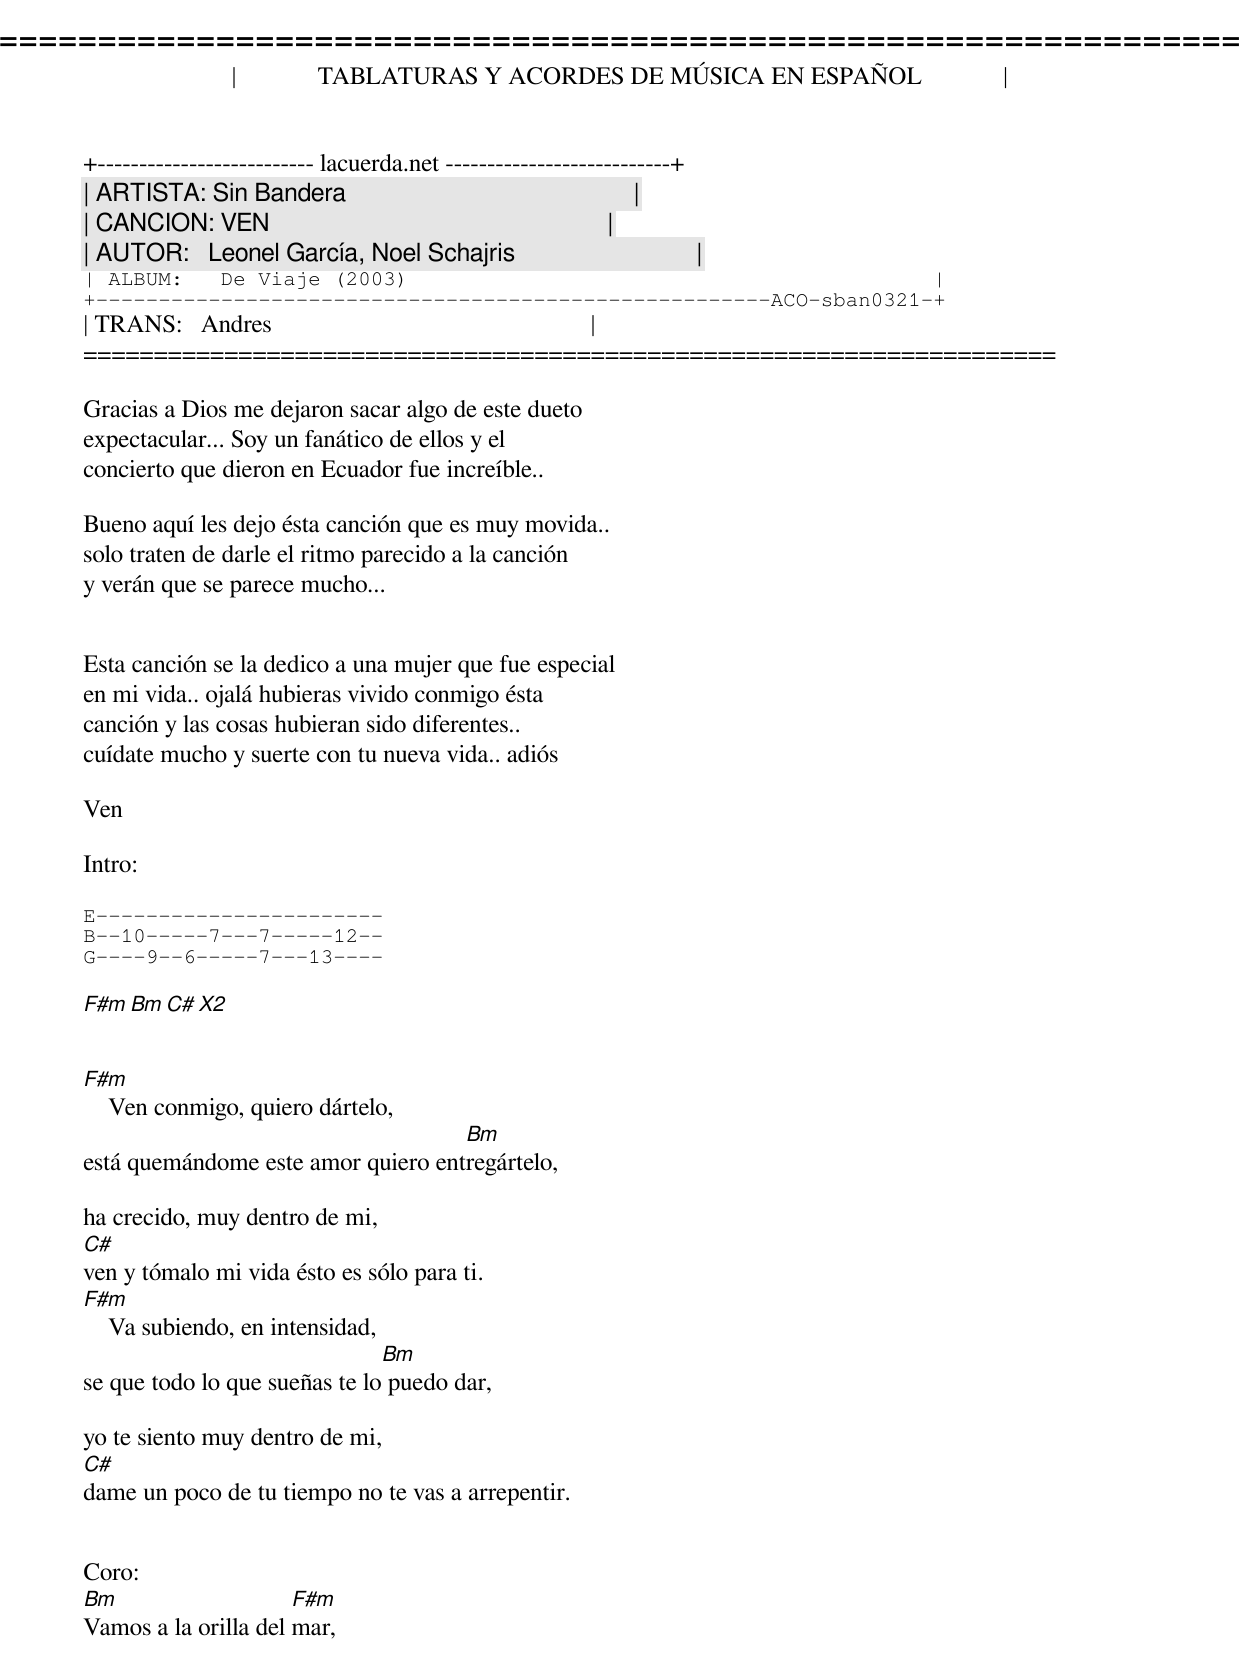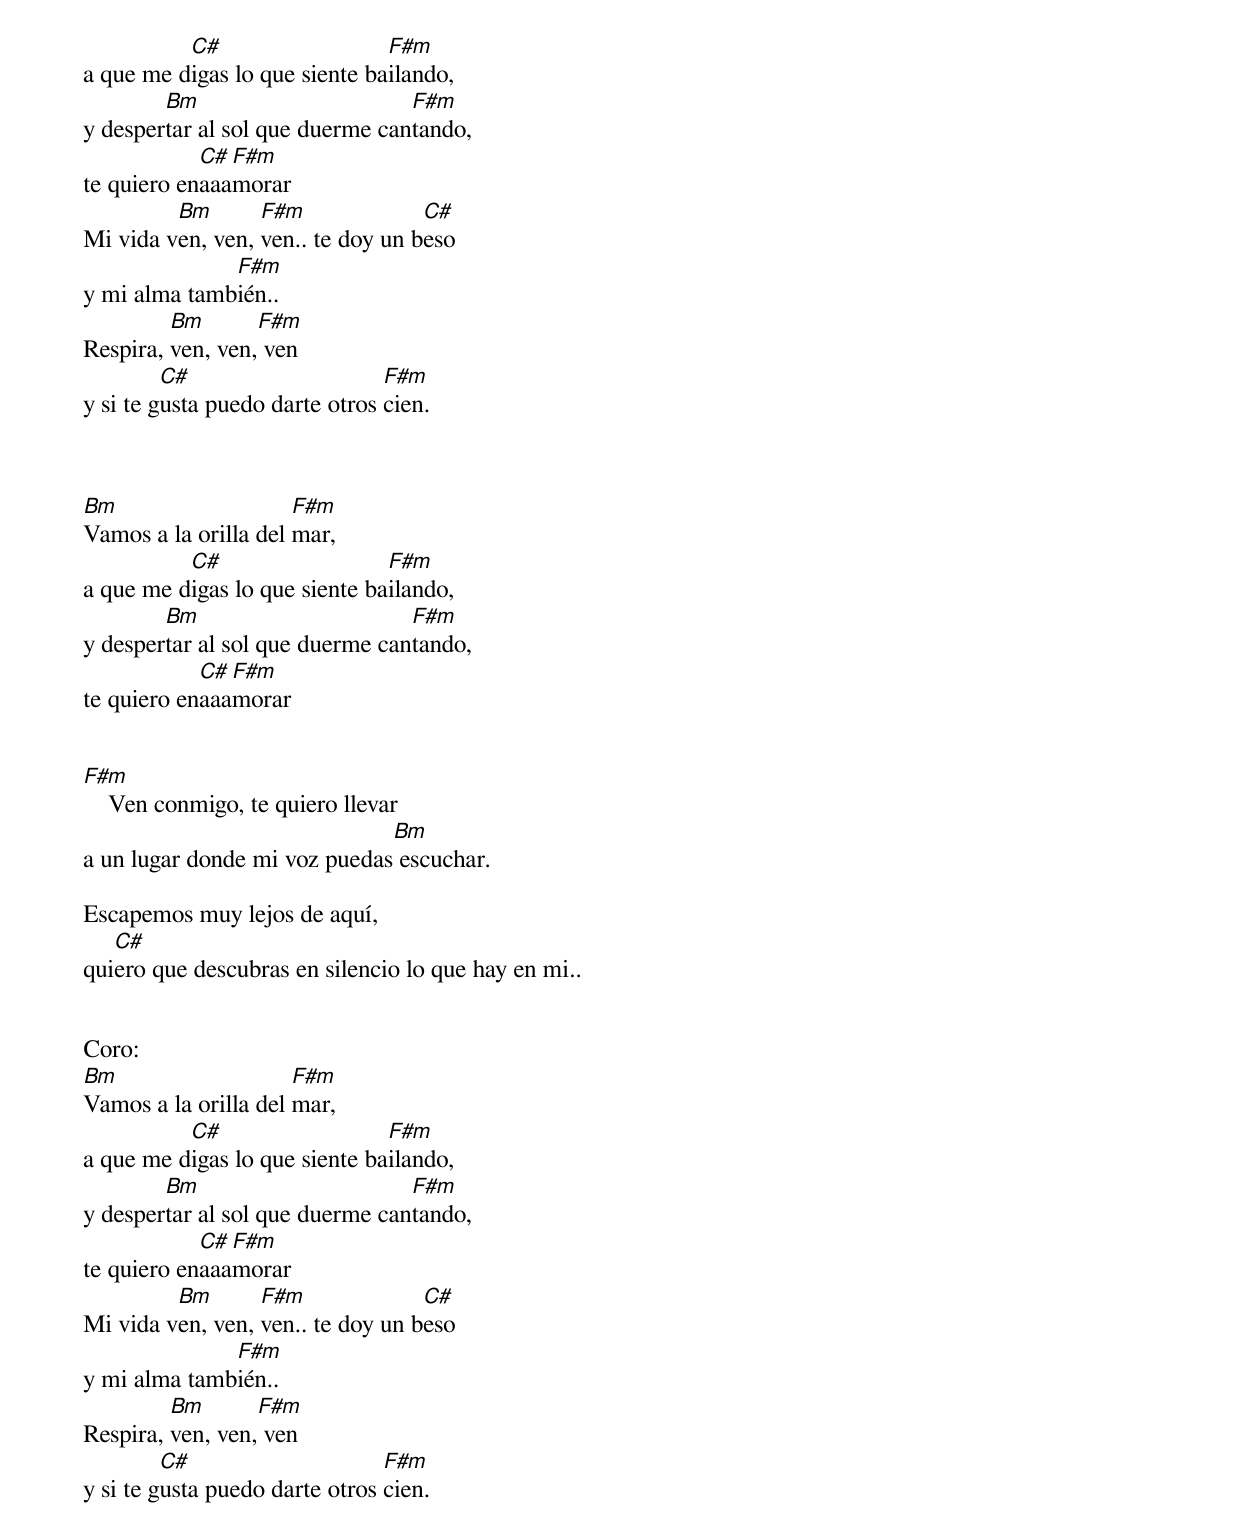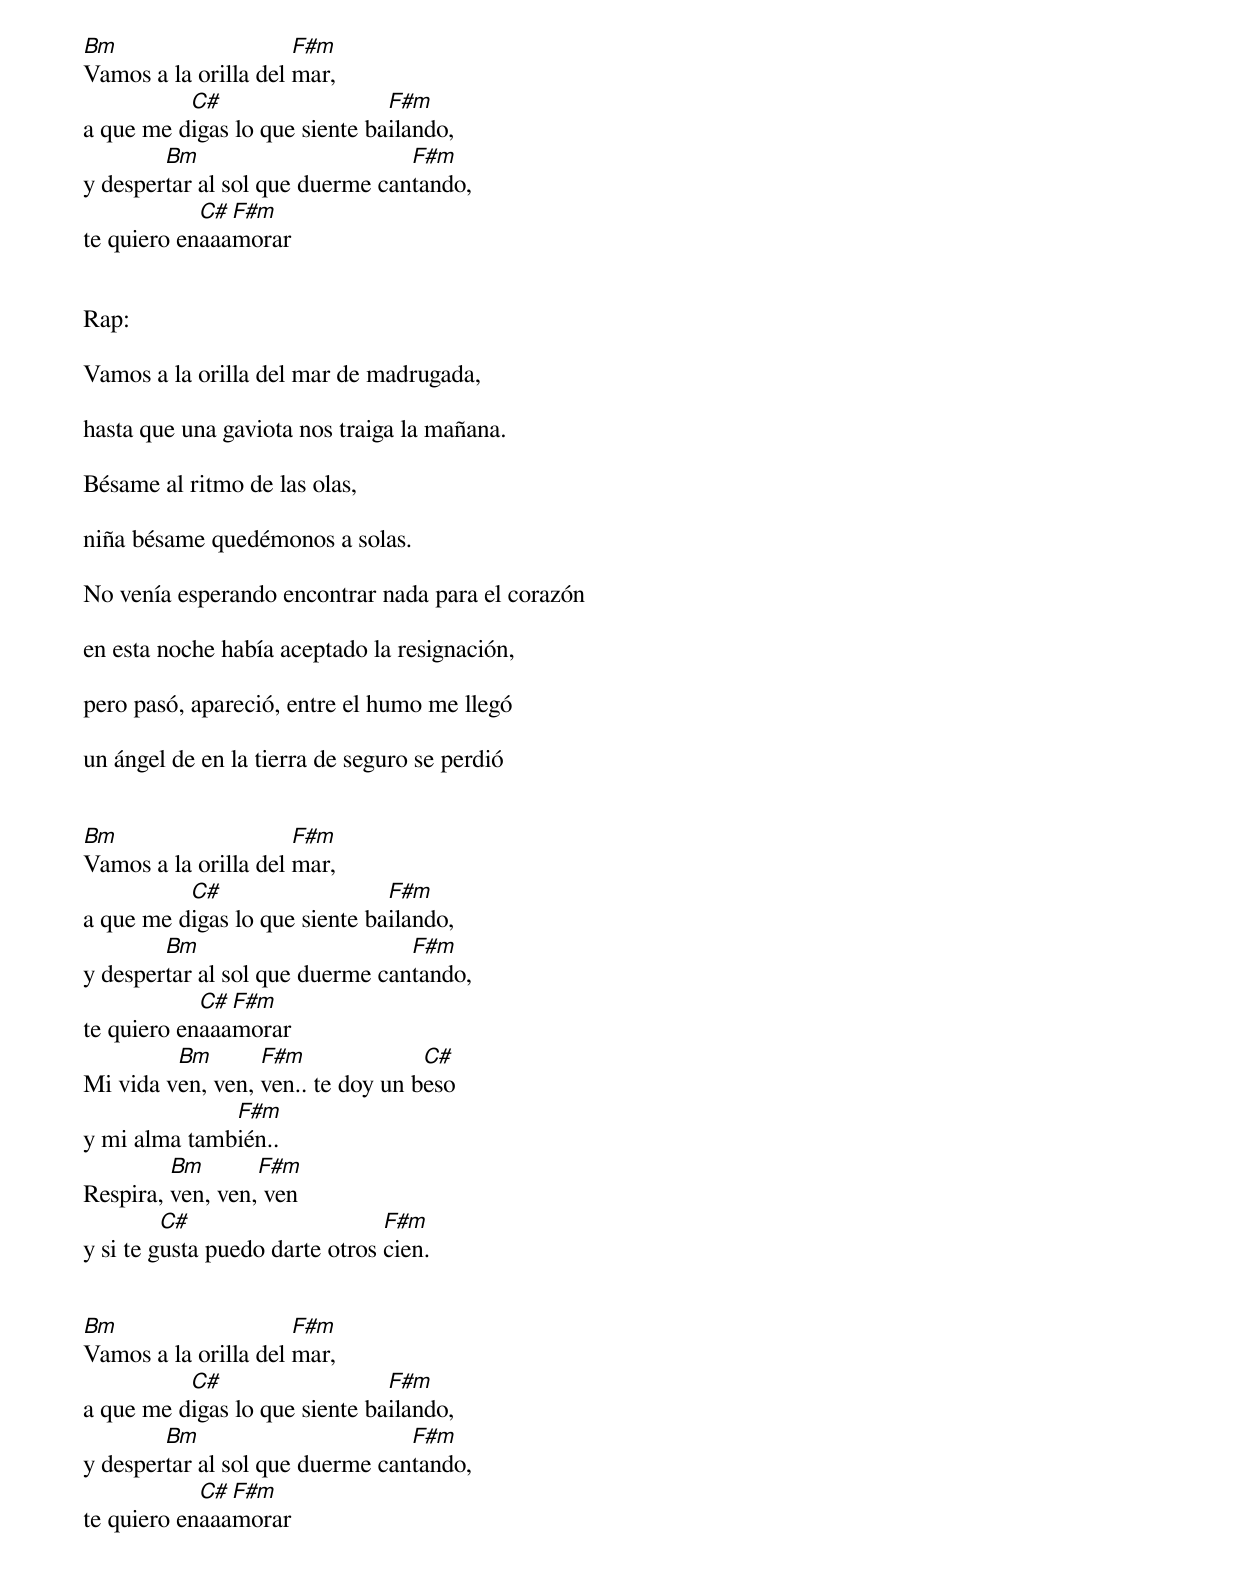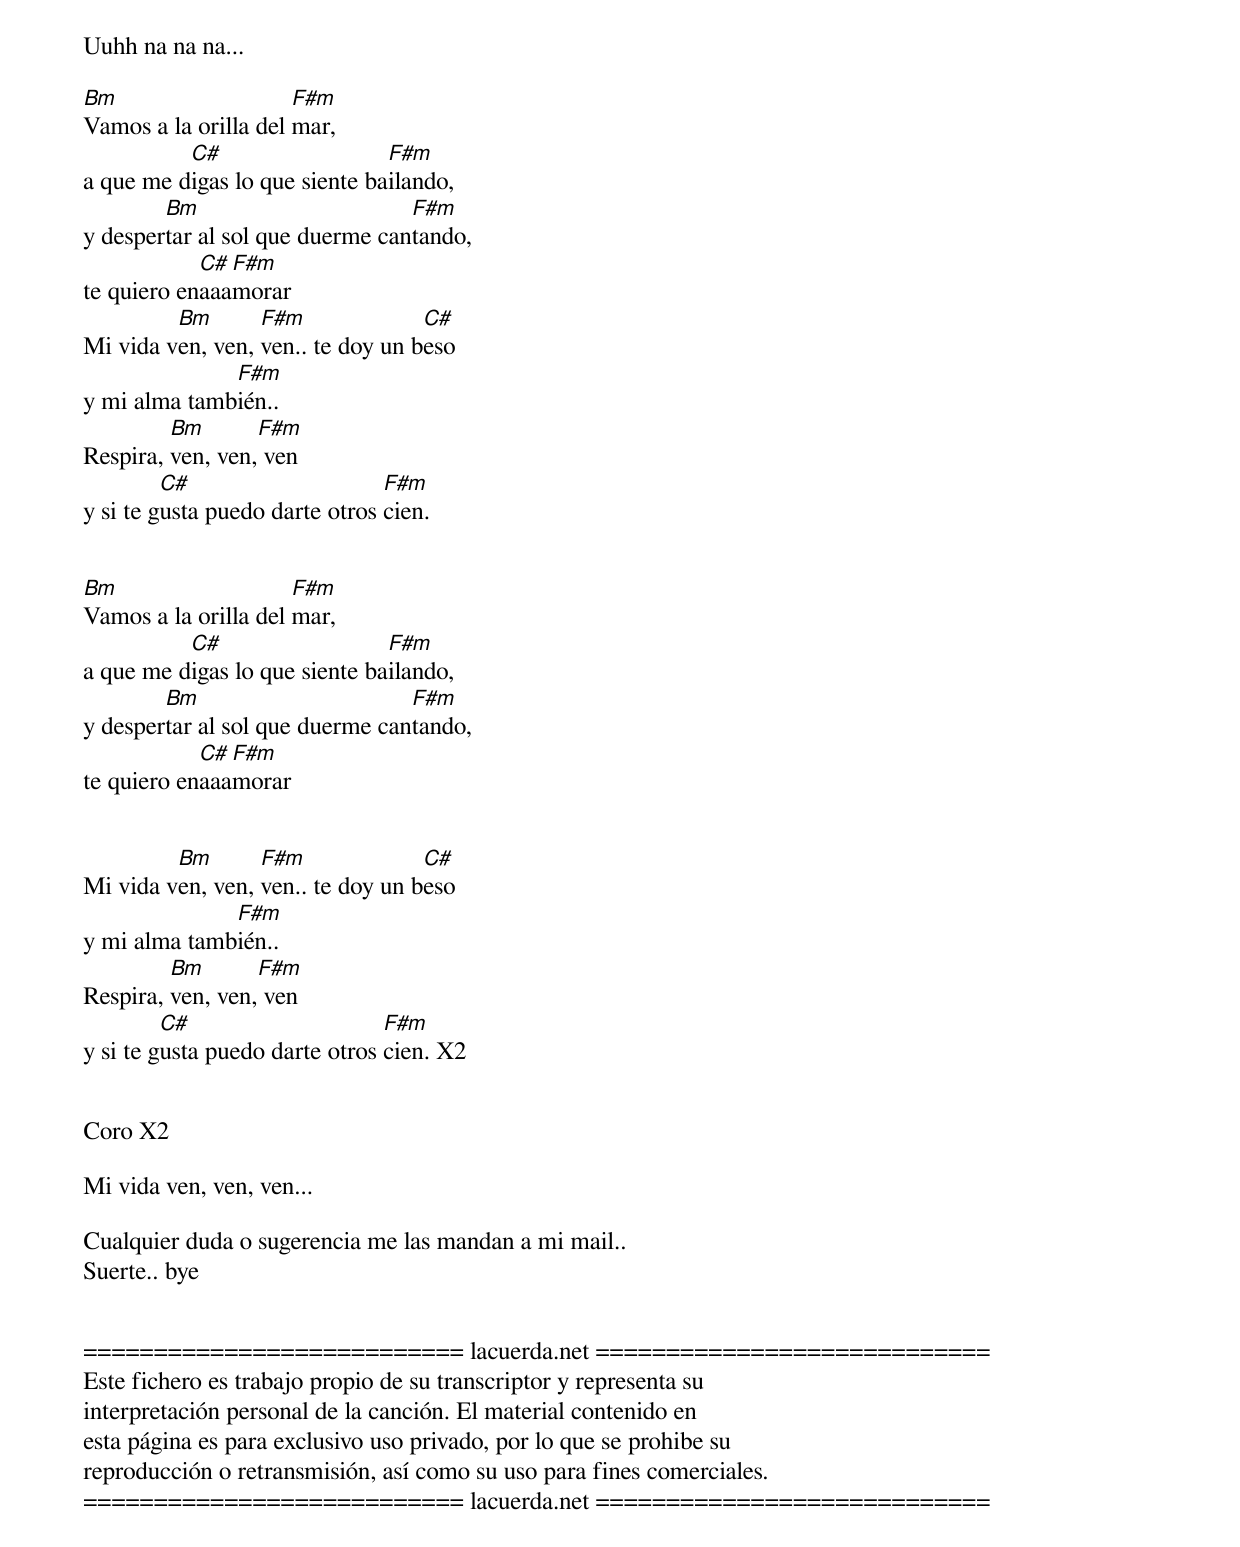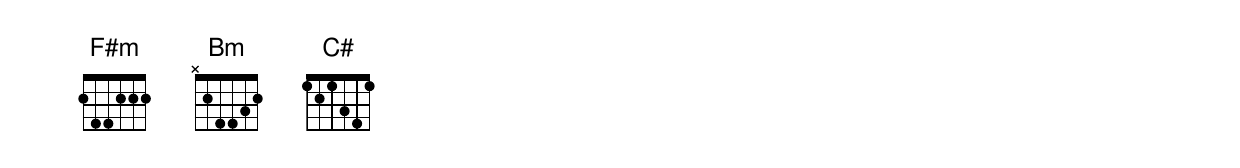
=====================================================================
|             TABLATURAS Y ACORDES DE MÚSICA EN ESPAÑOL             |
+-------------------------- lacuerda.net ---------------------------+
| ARTISTA: Sin Bandera                                              |
| CANCION: VEN                                                      |
| AUTOR:   Leonel García, Noel Schajris                             |
| ALBUM:   De Viaje (2003)                                          |
+------------------------------------------------------ACO-sban0321-+
| TRANS:   Andres                                                   |
=====================================================================

Gracias a Dios me dejaron sacar algo de este dueto
expectacular... Soy un fanático de ellos y el
concierto que dieron en Ecuador fue increíble..

Bueno aquí les dejo ésta canción que es muy movida..
solo traten de darle el ritmo parecido a la canción
y verán que se parece mucho...


Esta canción se la dedico a una mujer que fue especial
en mi vida.. ojalá hubieras vivido conmigo ésta
canción y las cosas hubieran sido diferentes..
cuídate mucho y suerte con tu nueva vida.. adiós

Ven
C#: 121341

Intro:

E-----------------------
B--10-----7---7-----12--
G----9--6-----7---13----

F#m Bm C# X2


F#m
    Ven conmigo, quiero dártelo,
                                    Bm
está quemándome este amor quiero entregártelo,

ha crecido, muy dentro de mi,
C#
ven y tómalo mi vida ésto es sólo para ti.
F#m
    Va subiendo, en intensidad,
                               Bm
se que todo lo que sueñas te lo puedo dar,

yo te siento muy dentro de mi,
C#
dame un poco de tu tiempo no te vas a arrepentir.


Coro:
Bm                    F#m
Vamos a la orilla del mar,
          C#                   F#m
a que me digas lo que siente bailando,
        Bm                       F#m
y despertar al sol que duerme cantando,
            C# F#m
te quiero enaaamorar
         Bm       F#m              C#
Mi vida ven, ven, ven.. te doy un beso
              F#m
y mi alma también..
         Bm       F#m
Respira, ven, ven, ven
         C#                     F#m
y si te gusta puedo darte otros cien.



Bm                    F#m
Vamos a la orilla del mar,
          C#                   F#m
a que me digas lo que siente bailando,
        Bm                       F#m
y despertar al sol que duerme cantando,
            C# F#m
te quiero enaaamorar


F#m
    Ven conmigo, te quiero llevar
                              Bm
a un lugar donde mi voz puedas escuchar.

Escapemos muy lejos de aquí,
   C#
quiero que descubras en silencio lo que hay en mi..


Coro:
Bm                    F#m
Vamos a la orilla del mar,
          C#                   F#m
a que me digas lo que siente bailando,
        Bm                       F#m
y despertar al sol que duerme cantando,
            C# F#m
te quiero enaaamorar
         Bm       F#m              C#
Mi vida ven, ven, ven.. te doy un beso
              F#m
y mi alma también..
         Bm       F#m
Respira, ven, ven, ven
         C#                     F#m
y si te gusta puedo darte otros cien.

Bm                    F#m
Vamos a la orilla del mar,
          C#                   F#m
a que me digas lo que siente bailando,
        Bm                       F#m
y despertar al sol que duerme cantando,
            C# F#m
te quiero enaaamorar


Rap:

Vamos a la orilla del mar de madrugada,

hasta que una gaviota nos traiga la mañana.

Bésame al ritmo de las olas,

niña bésame quedémonos a solas.

No venía esperando encontrar nada para el corazón

en esta noche había aceptado la resignación,

pero pasó, apareció, entre el humo me llegó

un ángel de en la tierra de seguro se perdió


Bm                    F#m
Vamos a la orilla del mar,
          C#                   F#m
a que me digas lo que siente bailando,
        Bm                       F#m
y despertar al sol que duerme cantando,
            C# F#m
te quiero enaaamorar
         Bm       F#m              C#
Mi vida ven, ven, ven.. te doy un beso
              F#m
y mi alma también..
         Bm       F#m
Respira, ven, ven, ven
         C#                     F#m
y si te gusta puedo darte otros cien.


Bm                    F#m
Vamos a la orilla del mar,
          C#                   F#m
a que me digas lo que siente bailando,
        Bm                       F#m
y despertar al sol que duerme cantando,
            C# F#m
te quiero enaaamorar


Uuhh na na na...

Bm                    F#m
Vamos a la orilla del mar,
          C#                   F#m
a que me digas lo que siente bailando,
        Bm                       F#m
y despertar al sol que duerme cantando,
            C# F#m
te quiero enaaamorar
         Bm       F#m              C#
Mi vida ven, ven, ven.. te doy un beso
              F#m
y mi alma también..
         Bm       F#m
Respira, ven, ven, ven
         C#                     F#m
y si te gusta puedo darte otros cien.


Bm                    F#m
Vamos a la orilla del mar,
          C#                   F#m
a que me digas lo que siente bailando,
        Bm                       F#m
y despertar al sol que duerme cantando,
            C# F#m
te quiero enaaamorar


         Bm       F#m              C#
Mi vida ven, ven, ven.. te doy un beso
              F#m
y mi alma también..
         Bm       F#m
Respira, ven, ven, ven
         C#                     F#m
y si te gusta puedo darte otros cien. X2


Coro X2

Mi vida ven, ven, ven...

Cualquier duda o sugerencia me las mandan a mi mail..
Suerte.. bye


=========================== lacuerda.net ============================
Este fichero es trabajo propio de su transcriptor y representa su
interpretación personal de la canción. El material contenido en
esta página es para exclusivo uso privado, por lo que se prohibe su
reproducción o retransmisión, así como su uso para fines comerciales.
=========================== lacuerda.net ============================
